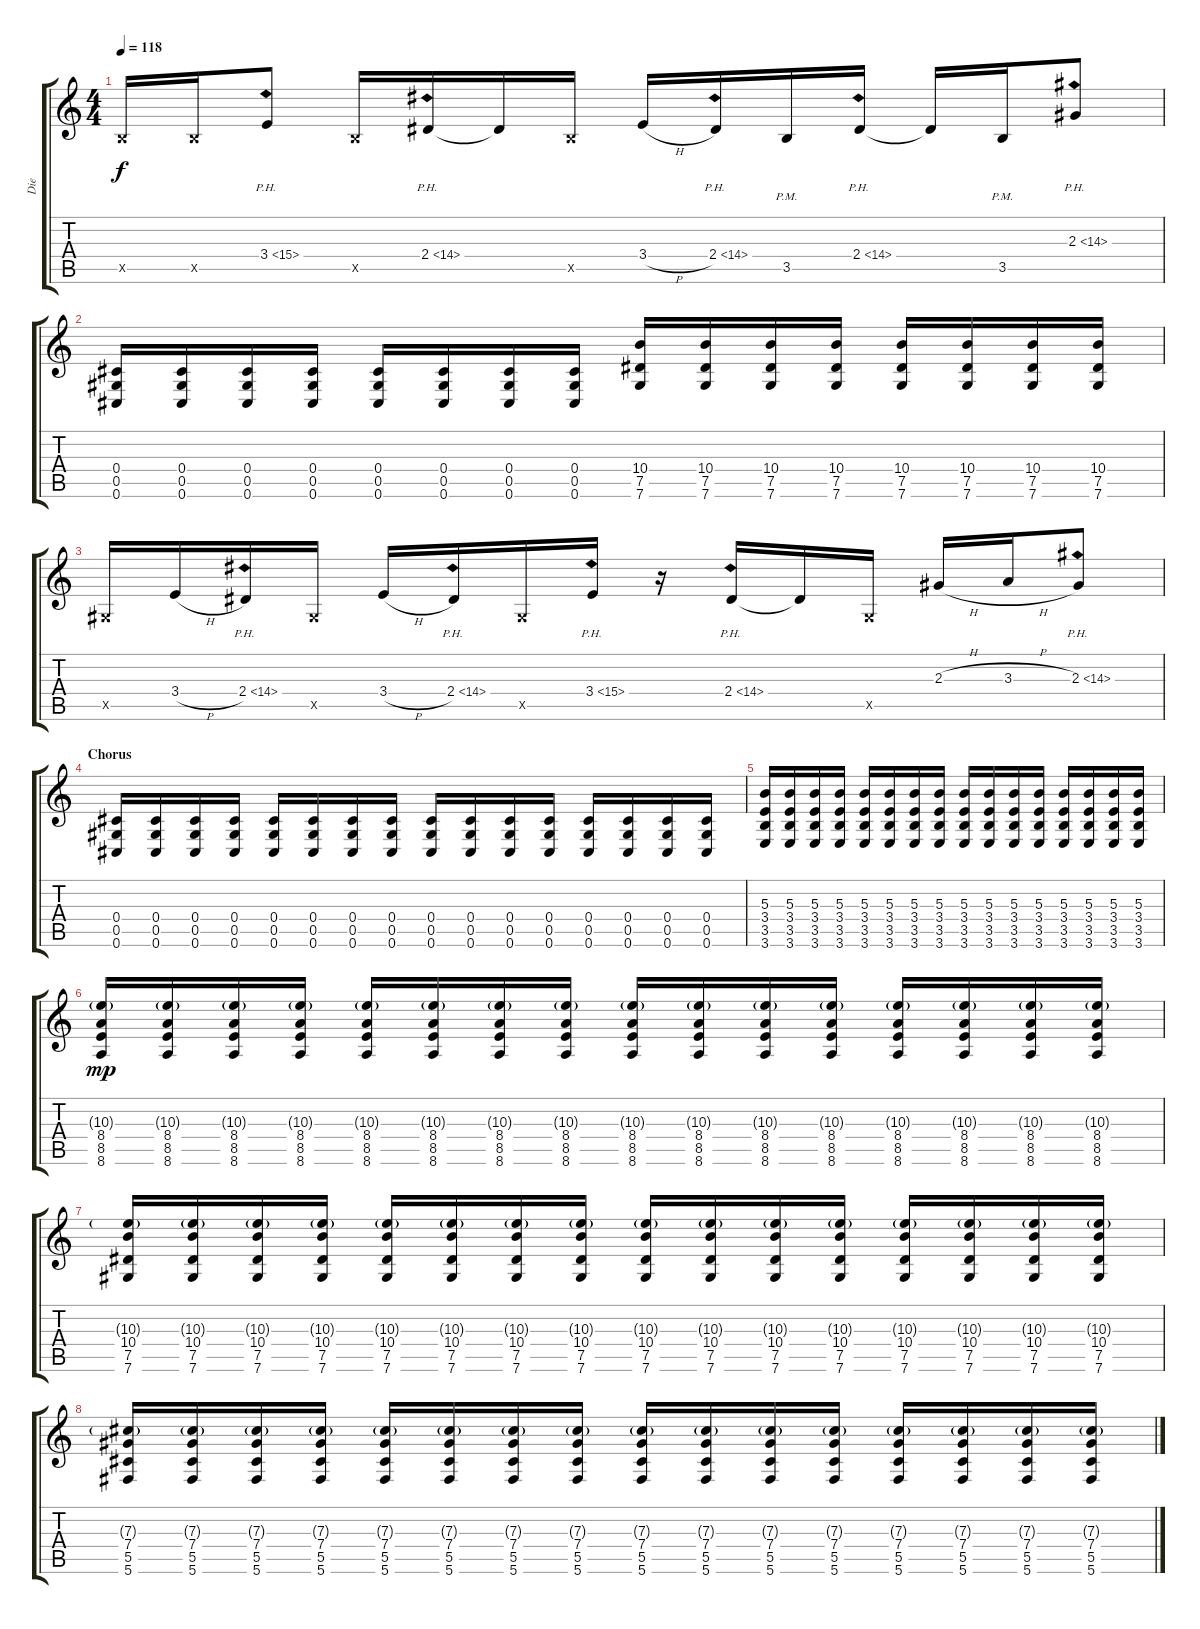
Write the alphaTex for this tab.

\track ("Die" "Die") {instrument distortionguitar}
\staff {score tabs}
\tuning (Eb4 Bb3 Gb3 Db3 Ab2 Db2) {hide}
\ts (4 4)
\tempo 118
\clef g2
\ks c
3.5{x}.16{dy f} 3.5{x}.16 3.4{ph 12}.8 3.5{x}.16 2.4{ph 12}.16 2.4{t}.16 3.5{x}.16 3.4{h}.16 2.4{ph 12}.16 3.5{pm}.16 2.4{ph 12}.16 2.4{t}.16 3.5{pm}.16 2.3{ph 12}.8 |
(0.4 0.5 0.6).16 (0.4 0.5 0.6).16 (0.4 0.5 0.6).16 (0.4 0.5 0.6).16 (0.4 0.5 0.6).16 (0.4 0.5 0.6).16 (0.4 0.5 0.6).16 (0.4 0.5 0.6).16 (10.4 7.5 7.6).16 (10.4 7.5 7.6).16 (10.4 7.5 7.6).16 (10.4 7.5 7.6).16 (10.4 7.5 7.6).16 (10.4 7.5 7.6).16 (10.4 7.5 7.6).16 (10.4 7.5 7.6).16 |
0.5{x}.16 3.4{h}.16 2.4{ph 12}.16 0.5{x}.16 3.4{h}.16 2.4{ph 12}.16 0.5{x}.16 3.4{ph 12}.16 r.16 2.4{ph 12}.16 2.4{t}.16 0.5{x}.16 2.3{h}.16 3.3{h}.16 2.3{ph 12}.8 |
\section ("" "Chorus")
(0.4 0.5 0.6).16 (0.4 0.5 0.6).16 (0.4 0.5 0.6).16 (0.4 0.5 0.6).16 (0.4 0.5 0.6).16 (0.4 0.5 0.6).16 (0.4 0.5 0.6).16 (0.4 0.5 0.6).16 (0.4 0.5 0.6).16 (0.4 0.5 0.6).16 (0.4 0.5 0.6).16 (0.4 0.5 0.6).16 (0.4 0.5 0.6).16 (0.4 0.5 0.6).16 (0.4 0.5 0.6).16 (0.4 0.5 0.6).16 |
(5.3 3.4 3.5 3.6).16 (5.3 3.4 3.5 3.6).16 (5.3 3.4 3.5 3.6).16 (5.3 3.4 3.5 3.6).16 (5.3 3.4 3.5 3.6).16 (5.3 3.4 3.5 3.6).16 (5.3 3.4 3.5 3.6).16 (5.3 3.4 3.5 3.6).16 (5.3 3.4 3.5 3.6).16 (5.3 3.4 3.5 3.6).16 (5.3 3.4 3.5 3.6).16 (5.3 3.4 3.5 3.6).16 (5.3 3.4 3.5 3.6).16 (5.3 3.4 3.5 3.6).16 (5.3 3.4 3.5 3.6).16 (5.3 3.4 3.5 3.6).16 |
(10.3{g} 8.4 8.5 8.6).16{dy mp} (10.3{g} 8.4 8.5 8.6).16 (10.3{g} 8.4 8.5 8.6).16 (10.3{g} 8.4 8.5 8.6).16 (10.3{g} 8.4 8.5 8.6).16 (10.3{g} 8.4 8.5 8.6).16 (10.3{g} 8.4 8.5 8.6).16 (10.3{g} 8.4 8.5 8.6).16 (10.3{g} 8.4 8.5 8.6).16 (10.3{g} 8.4 8.5 8.6).16 (10.3{g} 8.4 8.5 8.6).16 (10.3{g} 8.4 8.5 8.6).16 (10.3{g} 8.4 8.5 8.6).16 (10.3{g} 8.4 8.5 8.6).16 (10.3{g} 8.4 8.5 8.6).16 (10.3{g} 8.4 8.5 8.6).16 |
(10.3{g} 10.4 7.5 7.6).16 (10.3{g} 10.4 7.5 7.6).16 (10.3{g} 10.4 7.5 7.6).16 (10.3{g} 10.4 7.5 7.6).16 (10.3{g} 10.4 7.5 7.6).16 (10.3{g} 10.4 7.5 7.6).16 (10.3{g} 10.4 7.5 7.6).16 (10.3{g} 10.4 7.5 7.6).16 (10.3{g} 10.4 7.5 7.6).16 (10.3{g} 10.4 7.5 7.6).16 (10.3{g} 10.4 7.5 7.6).16 (10.3{g} 10.4 7.5 7.6).16 (10.3{g} 10.4 7.5 7.6).16 (10.3{g} 10.4 7.5 7.6).16 (10.3{g} 10.4 7.5 7.6).16 (10.3{g} 10.4 7.5 7.6).16 |
(7.3{g} 7.4 5.5 5.6).16 (7.3{g} 7.4 5.5 5.6).16 (7.3{g} 7.4 5.5 5.6).16 (7.3{g} 7.4 5.5 5.6).16 (7.3{g} 7.4 5.5 5.6).16 (7.3{g} 7.4 5.5 5.6).16 (7.3{g} 7.4 5.5 5.6).16 (7.3{g} 7.4 5.5 5.6).16 (7.3{g} 7.4 5.5 5.6).16 (7.3{g} 7.4 5.5 5.6).16 (7.3{g} 7.4 5.5 5.6).16 (7.3{g} 7.4 5.5 5.6).16 (7.3{g} 7.4 5.5 5.6).16 (7.3{g} 7.4 5.5 5.6).16 (7.3{g} 7.4 5.5 5.6).16 (7.3{g} 7.4 5.5 5.6).16
